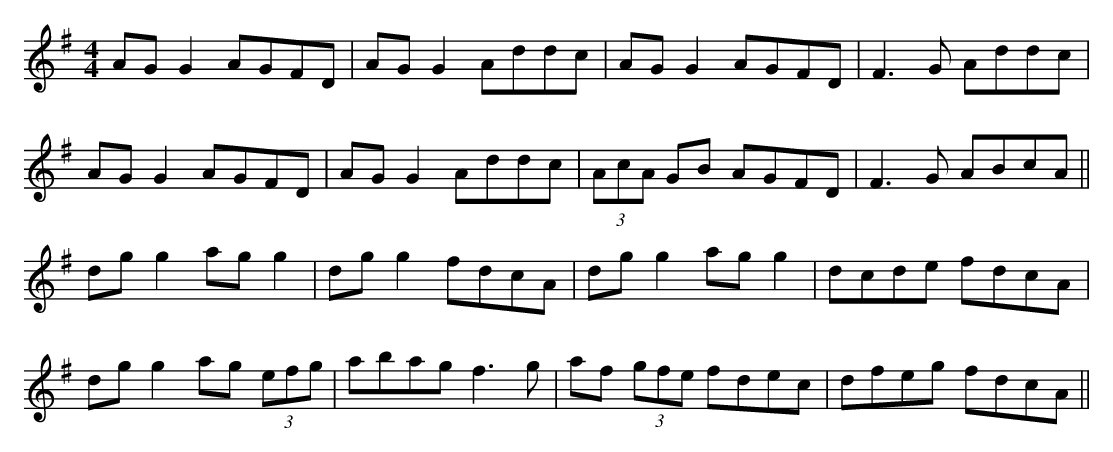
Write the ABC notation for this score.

X:1
M:4/4
K:G
AG G2 AGFD|AG G2 Addc|AG G2 AGFD|F3G Addc|
AG G2 AGFD|AG G2 Addc|(3AcA GB AGFD|F3G ABcA||
dg g2 ag g2|dg g2 fdcA|dg g2 ag g2|dcde fdcA|
dg g2 ag (3efg|abag f3g|af (3gfe fdec|dfeg fdcA||
